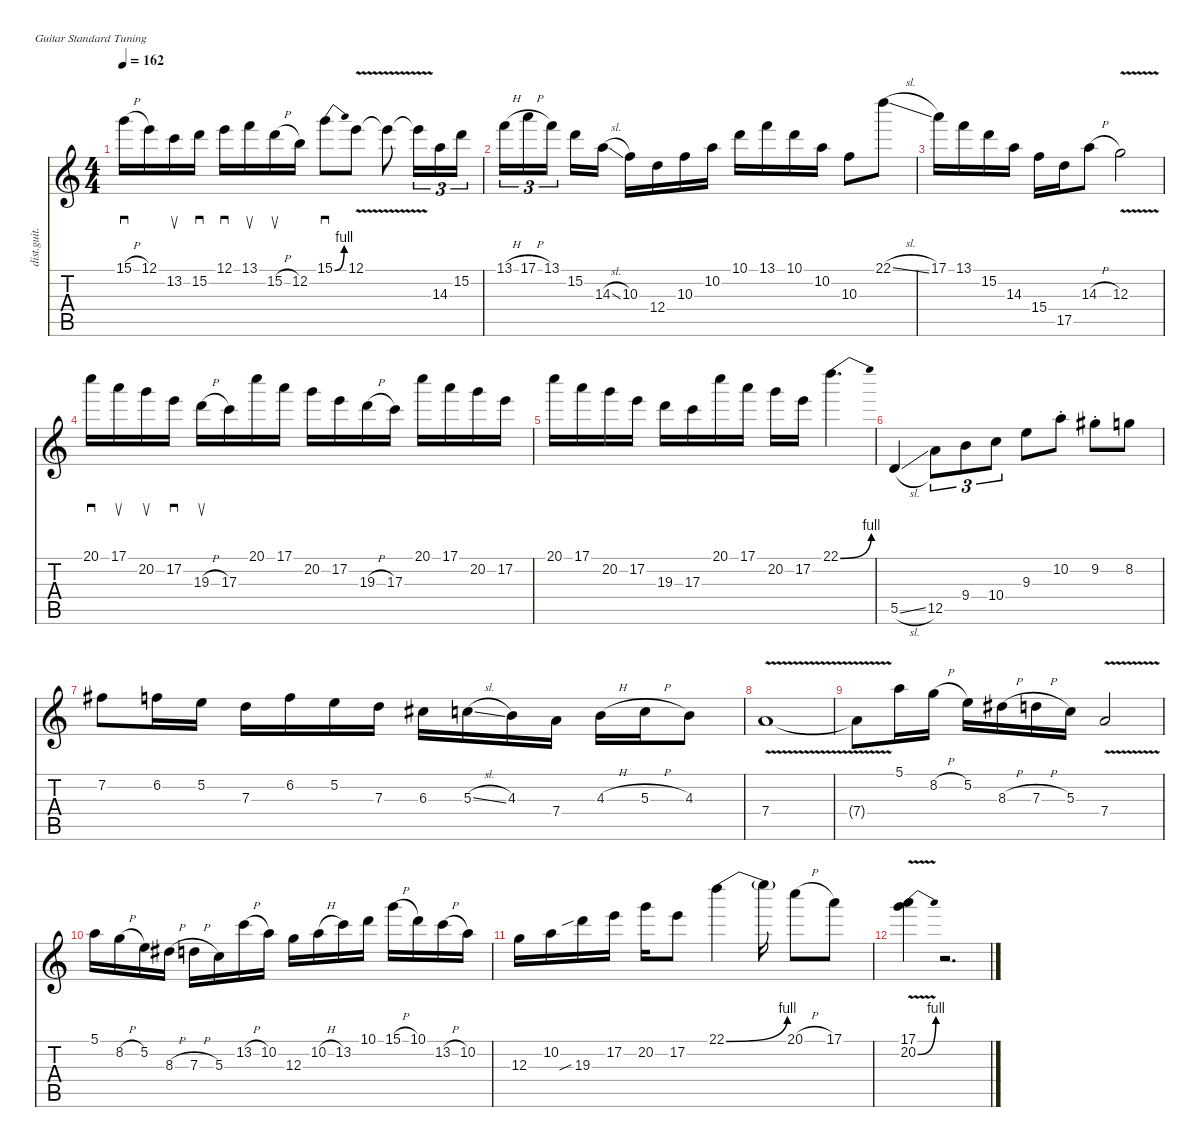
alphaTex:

\defaultSystemsLayout 4
\hideDynamics
\bracketExtendMode nobrackets
\track ("Marty Friedman" "dist.guit.") {instrument distortionguitar}
\staff {score tabs}
\tuning (E4 B3 G3 D3 A2 E2)
\ts (4 4)
\tempo 162
\clef g2
\ks c
15.1{h}.16{sd dy mf beam Down} 12.1.16{beam Down} 13.2.16{su beam Down} 15.2.16{sd beam Down} 12.1.16{sd beam Down} 13.1.16{su beam Down} 15.2{h}.16{su beam Down} 12.2.16{beam Down} 15.1{be (bend 0 0 15 4)}.8{sd beam Down} 12.1{v}.8{beam Down} 12.1{v t}.8{beam Down} 12.1{v t}.16{tu (3 2) dy f beam Down} 14.3.16{tu (3 2) beam Down} 15.2.16{tu (3 2) beam Down} |
13.1{h}.16{tu (3 2) dy mf beam Down} 17.1{h}.16{tu (3 2) beam Down} 13.1.16{tu (3 2) beam Down} 15.2.16{beam Down} 14.3{sl}.16{beam Down} 10.3.16{beam Down} 12.4.16{beam Down} 10.3.16{beam Down} 10.2.16{beam Down} 10.1.16{beam Down} 13.1.16{beam Down} 10.1.16{beam Down} 10.2.16{beam Down} 10.3.8{beam Down} 22.1{sl}.8{beam Down} |
17.1.16{beam Down} 13.1.16{beam Down} 15.2.16{beam Down} 14.3.16{beam Down} 15.4.16{beam Down} 17.5.16{beam Down} 14.3{h}.8{beam Down} 12.3{v}.2{beam Down} |
20.1.16{sd beam Down} 17.1.16{su beam Down} 20.2.16{su beam Down} 17.2.16{sd beam Down} 19.3{h}.16{su beam Down} 17.3.16{beam Down} 20.1.16{beam Down} 17.1.16{beam Down} 20.2.16{beam Down} 17.2.16{beam Down} 19.3{h}.16{beam Down} 17.3.16{beam Down} 20.1.16{beam Down} 17.1.16{beam Down} 20.2.16{beam Down} 17.2.16{beam Down} |
20.1.16{beam Down} 17.1.16{beam Down} 20.2.16{beam Down} 17.2.16{beam Down} 19.3.16{beam Down} 17.3.16{beam Down} 20.1.16{beam Down} 17.1.16{beam Down} 20.2.16{beam Down} 17.2.16{beam Down} 22.1{be (bend 0 0 15.6 4)}.4{d beam Down} |
5.5{sl}.4{beam Up} 12.5.8{tu (3 2) beam Down} 9.4.8{tu (3 2) beam Down} 10.4.8{tu (3 2) beam Down} 9.3.8{beam Down} 10.2{st}.8{beam Down} 9.2{st acc #}.8{beam Down} 8.2.8{beam Down} |
7.2{acc #}.8{beam Down} 6.2.16{beam Down} 5.2.16{beam Down} 7.3.16{beam Down} 6.2.16{beam Down} 5.2.16{beam Down} 7.3.16{beam Down} 6.3{acc #}.16{beam Down} 5.3{sl}.16{beam Down} 4.3.16{beam Down} 7.4.16{beam Down} 4.3{h}.16{beam Down} 5.3{h}.16{beam Down} 4.3.8{beam Down} |
7.4{v}.1{beam Up} |
7.4{t}.8{beam Down} 5.1.16{beam Down} 8.2{h}.16{beam Down} 5.2.16{beam Down} 8.3{h acc #}.16{beam Down} 7.3{h}.16{beam Down} 5.3.16{beam Down} 7.4{v}.2{beam Up} |
5.1.16{beam Down} 8.2{h}.16{beam Down} 5.2.16{beam Down} 8.3{h acc #}.16{beam Down} 7.3{h}.16{beam Down} 5.3.16{beam Down} 13.2{h}.16{beam Down} 10.2.16{beam Down} 12.3.16{beam Down} 10.2{h}.16{beam Down} 13.2.16{beam Down} 10.1.16{beam Down} 15.1{h}.16{beam Down} 10.1.16{beam Down} 13.2{h}.16{beam Down} 10.2.16{beam Down} |
12.3.16{beam Down} 10.2.16{beam Down} 19.3{sib}.16{beam Down} 17.2.16{beam Down} 20.2.16{beam Down} 17.2.8{beam Down} 22.1{be (bend 0 0 15 4)}.4{beam Down} 22.1{t}.16{beam Down} 20.1{h}.8{beam Down} 17.1.8{beam Down} |
(20.2{be (bend 0 0 15 4) v} 17.1{v}).4{beam Down} r.2{d beam Down}
